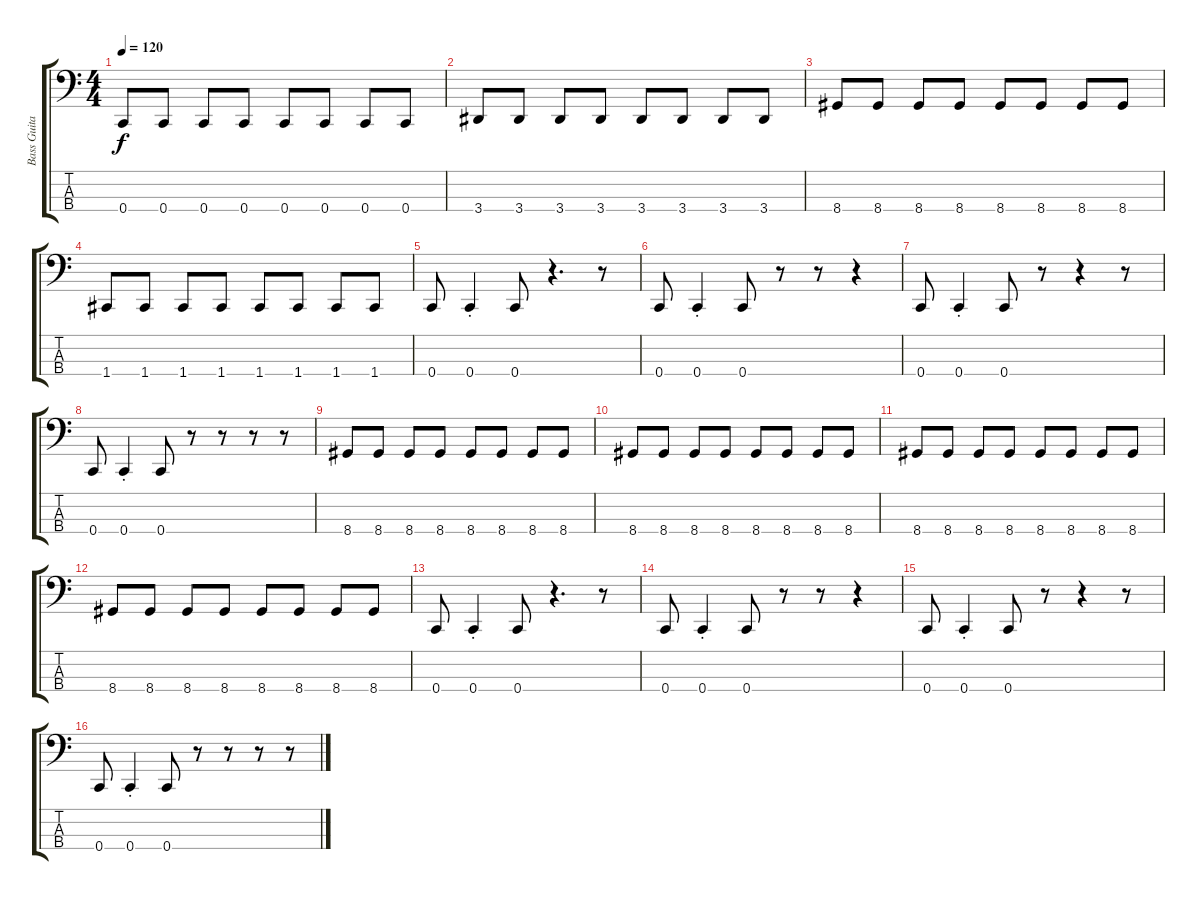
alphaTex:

\track ("Bass Guitar" "Bass Guita") {instrument acousticguitarsteel}
\staff {score tabs}
\tuning (F2 C2 G1 C1) {hide}
\ts (4 4)
\tempo 120
\clef f4
\ks c
0.4.8{dy f} 0.4.8 0.4.8 0.4.8 0.4.8 0.4.8 0.4.8 0.4.8 |
3.4.8 3.4.8 3.4.8 3.4.8 3.4.8 3.4.8 3.4.8 3.4.8 |
8.4.8 8.4.8 8.4.8 8.4.8 8.4.8 8.4.8 8.4.8 8.4.8 |
1.4.8 1.4.8 1.4.8 1.4.8 1.4.8 1.4.8 1.4.8 1.4.8 |
0.4.8 0.4{st}.4 0.4.8 r.4{d} r.8 |
0.4.8 0.4{st}.4 0.4.8 r.8 r.8 r.4 |
0.4.8 0.4{st}.4 0.4.8 r.8 r.4 r.8 |
0.4.8 0.4{st}.4 0.4.8 r.8 r.8 r.8 r.8 |
8.4.8 8.4.8 8.4.8 8.4.8 8.4.8 8.4.8 8.4.8 8.4.8 |
8.4.8 8.4.8 8.4.8 8.4.8 8.4.8 8.4.8 8.4.8 8.4.8 |
8.4.8 8.4.8 8.4.8 8.4.8 8.4.8 8.4.8 8.4.8 8.4.8 |
8.4.8 8.4.8 8.4.8 8.4.8 8.4.8 8.4.8 8.4.8 8.4.8 |
0.4.8 0.4{st}.4 0.4.8 r.4{d} r.8 |
0.4.8 0.4{st}.4 0.4.8 r.8 r.8 r.4 |
0.4.8 0.4{st}.4 0.4.8 r.8 r.4 r.8 |
0.4.8 0.4{st}.4 0.4.8 r.8 r.8 r.8 r.8
